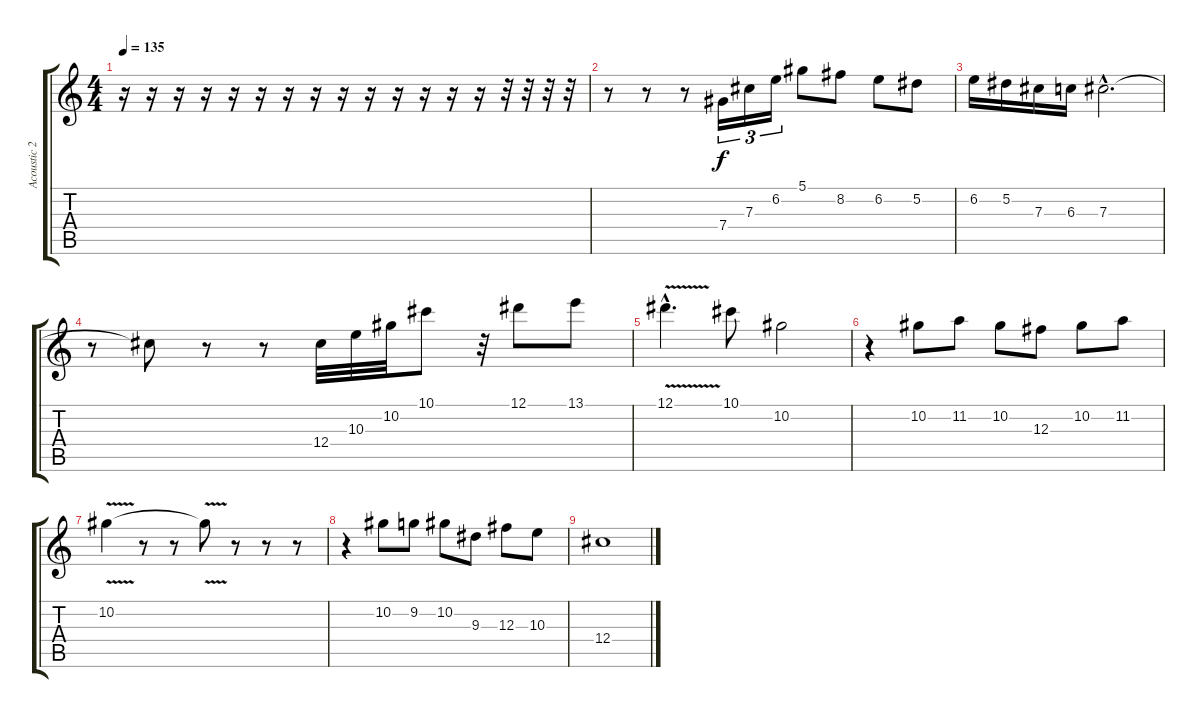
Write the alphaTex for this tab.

\track ("Acoustic 2" "Acoustic 2") {instrument acousticguitarnylon}
\staff {score tabs}
\tuning (Eb4 Bb3 Gb3 Db3 Ab2 Eb2) {hide}
\ts (4 4)
\tempo 135
\clef g2
\ks c
r.16{dy f instrument acousticguitarnylon} r.16 r.16 r.16 r.16 r.16 r.16 r.16 r.16 r.16 r.16 r.16 r.16 r.16 r.32 r.32 r.32 r.32 |
r.8 r.8 r.8 7.4.16{tu (3 2)} 7.3.16{tu (3 2)} 6.2.16{tu (3 2)} 5.1.8 8.2.8 6.2.8 5.2.8 |
6.2.16 5.2.16 7.3.16 6.3.16 7.3{hac}.2{d} |
r.8 7.3{t}.8 r.8 r.8 12.4.32 10.3.32 10.2.32 10.1.8 r.32 12.1.8 13.1.8 |
12.1{v hac}.4{d} 10.1.8 10.2.2 |
r.4 10.2.8 11.2.8 10.2.8 12.3.8 10.2.8 11.2.8 |
10.2{v}.4 r.8 r.8 10.2{t}.8 r.8 r.8 r.8 |
r.4 10.2.8 9.2.8 10.2.8 9.3.8 12.3.8 10.3.8 |
12.4.1
